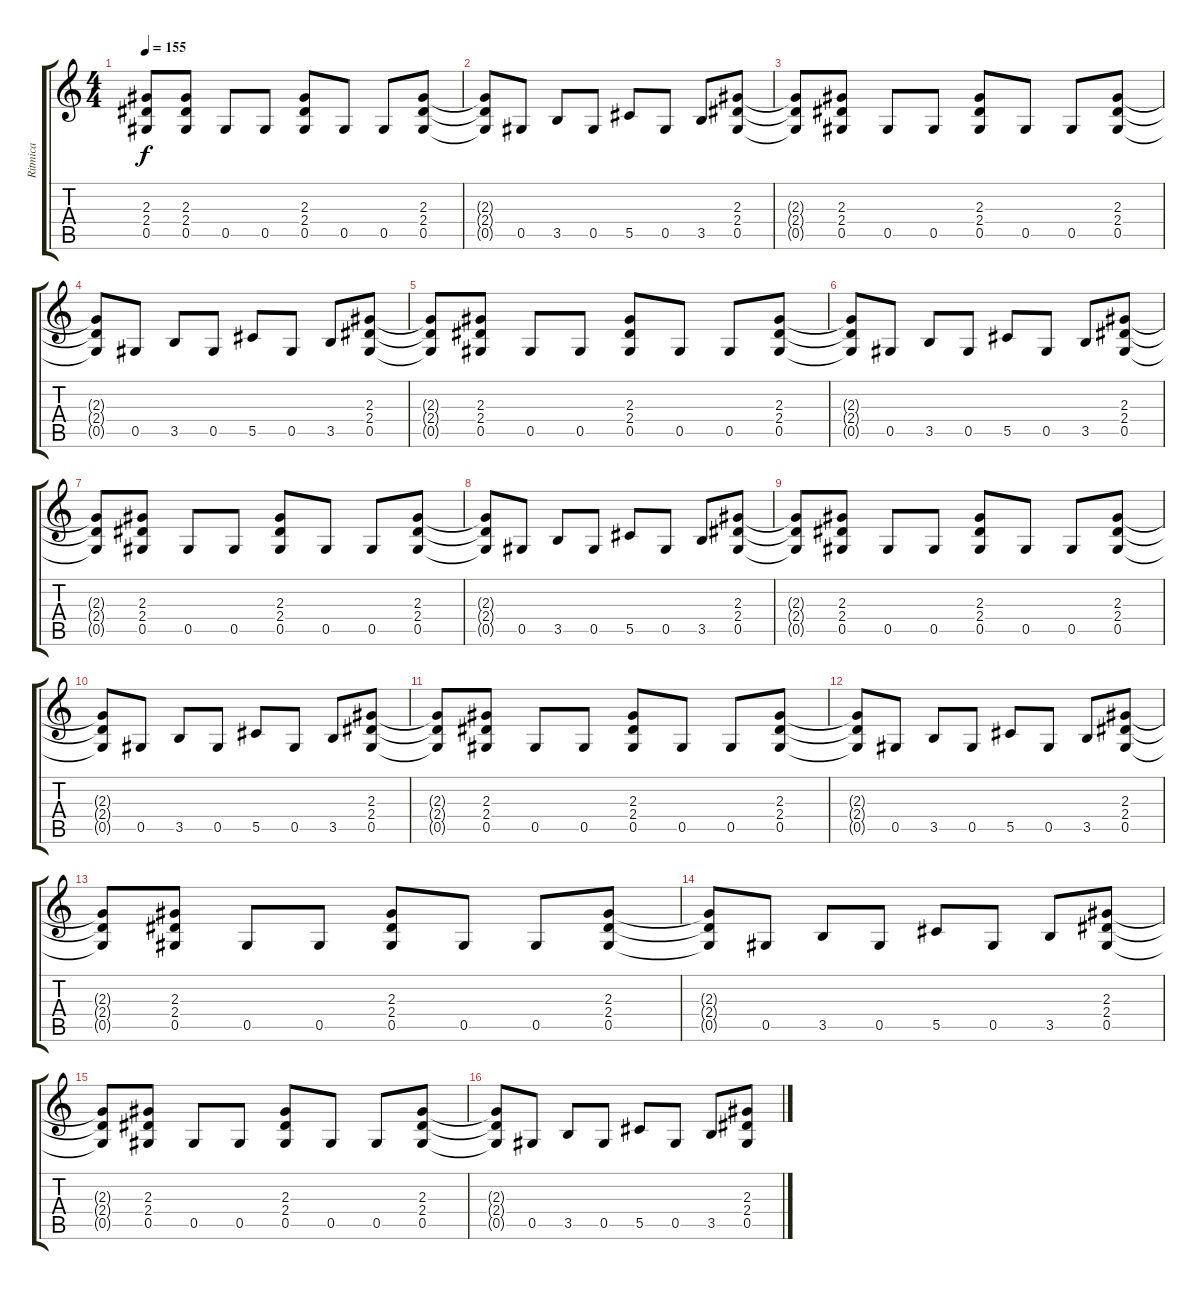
\track ("Ritmica" "Ritmica") {instrument overdrivenguitar}
\staff {score tabs}
\tuning (Eb4 Bb3 Gb3 Db3 Ab2 Eb2) {hide}
\ts (4 4)
\tempo 155
\clef g2
\ks c
(2.3{t} 2.4{t} 0.5{t}).8{dy f} (2.3 2.4 0.5).8 0.5.8 0.5.8 (2.3 2.4 0.5).8 0.5.8 0.5.8 (2.3 2.4 0.5).8 |
(2.3{t} 2.4{t} 0.5{t}).8 0.5.8 3.5.8 0.5.8 5.5.8 0.5.8 3.5.8 (2.3 2.4 0.5).8 |
(2.3{t} 2.4{t} 0.5{t}).8 (2.3 2.4 0.5).8 0.5.8 0.5.8 (2.3 2.4 0.5).8 0.5.8 0.5.8 (2.3 2.4 0.5).8 |
(2.3{t} 2.4{t} 0.5{t}).8 0.5.8 3.5.8 0.5.8 5.5.8 0.5.8 3.5.8 (2.3 2.4 0.5).8 |
(2.3{t} 2.4{t} 0.5{t}).8 (2.3 2.4 0.5).8 0.5.8 0.5.8 (2.3 2.4 0.5).8 0.5.8 0.5.8 (2.3 2.4 0.5).8 |
(2.3{t} 2.4{t} 0.5{t}).8 0.5.8 3.5.8 0.5.8 5.5.8 0.5.8 3.5.8 (2.3 2.4 0.5).8 |
(2.3{t} 2.4{t} 0.5{t}).8 (2.3 2.4 0.5).8 0.5.8 0.5.8 (2.3 2.4 0.5).8 0.5.8 0.5.8 (2.3 2.4 0.5).8 |
(2.3{t} 2.4{t} 0.5{t}).8 0.5.8 3.5.8 0.5.8 5.5.8 0.5.8 3.5.8 (2.3 2.4 0.5).8 |
(2.3{t} 2.4{t} 0.5{t}).8 (2.3 2.4 0.5).8 0.5.8 0.5.8 (2.3 2.4 0.5).8 0.5.8 0.5.8 (2.3 2.4 0.5).8 |
(2.3{t} 2.4{t} 0.5{t}).8 0.5.8 3.5.8 0.5.8 5.5.8 0.5.8 3.5.8 (2.3 2.4 0.5).8 |
(2.3{t} 2.4{t} 0.5{t}).8 (2.3 2.4 0.5).8 0.5.8 0.5.8 (2.3 2.4 0.5).8 0.5.8 0.5.8 (2.3 2.4 0.5).8 |
(2.3{t} 2.4{t} 0.5{t}).8 0.5.8 3.5.8 0.5.8 5.5.8 0.5.8 3.5.8 (2.3 2.4 0.5).8 |
(2.3{t} 2.4{t} 0.5{t}).8 (2.3 2.4 0.5).8 0.5.8 0.5.8 (2.3 2.4 0.5).8 0.5.8 0.5.8 (2.3 2.4 0.5).8 |
(2.3{t} 2.4{t} 0.5{t}).8 0.5.8 3.5.8 0.5.8 5.5.8 0.5.8 3.5.8 (2.3 2.4 0.5).8 |
(2.3{t} 2.4{t} 0.5{t}).8 (2.3 2.4 0.5).8 0.5.8 0.5.8 (2.3 2.4 0.5).8 0.5.8 0.5.8 (2.3 2.4 0.5).8 |
(2.3{t} 2.4{t} 0.5{t}).8 0.5.8 3.5.8 0.5.8 5.5.8 0.5.8 3.5.8 (2.3 2.4 0.5).8
